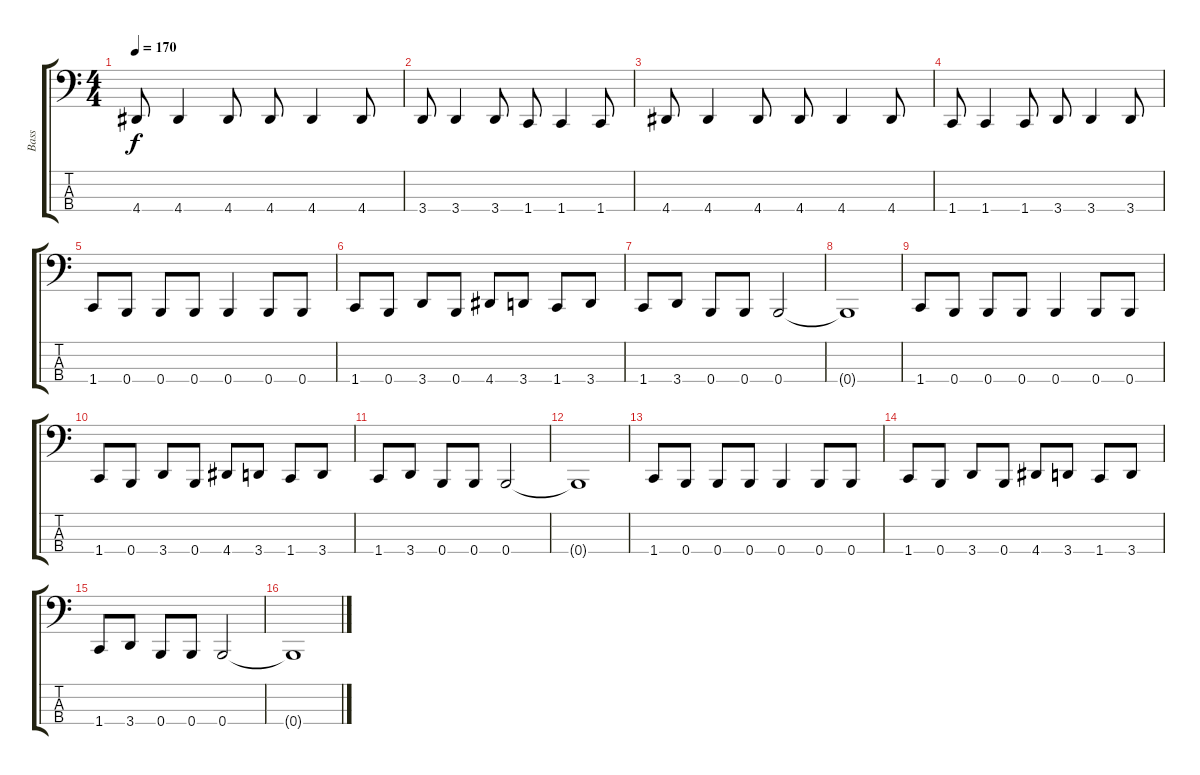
\track ("Bass" "Bass") {instrument electricbasspick}
\staff {score tabs}
\tuning (E2 B1 Gb1 B0) {hide}
\ts (4 4)
\tempo 170
\clef f4
\ks c
4.4.8{dy f} 4.4.4 4.4.8 4.4.8 4.4.4 4.4.8 |
3.4.8 3.4.4 3.4.8 1.4.8 1.4.4 1.4.8 |
4.4.8 4.4.4 4.4.8 4.4.8 4.4.4 4.4.8 |
1.4.8 1.4.4 1.4.8 3.4.8 3.4.4 3.4.8 |
1.4.8 0.4.8 0.4.8 0.4.8 0.4.4 0.4.8 0.4.8 |
1.4.8 0.4.8 3.4.8 0.4.8 4.4.8 3.4.8 1.4.8 3.4.8 |
1.4.8 3.4.8 0.4.8 0.4.8 0.4.2 |
0.4{t}.1 |
1.4.8 0.4.8 0.4.8 0.4.8 0.4.4 0.4.8 0.4.8 |
1.4.8 0.4.8 3.4.8 0.4.8 4.4.8 3.4.8 1.4.8 3.4.8 |
1.4.8 3.4.8 0.4.8 0.4.8 0.4.2 |
0.4{t}.1 |
1.4.8 0.4.8 0.4.8 0.4.8 0.4.4 0.4.8 0.4.8 |
1.4.8 0.4.8 3.4.8 0.4.8 4.4.8 3.4.8 1.4.8 3.4.8 |
1.4.8 3.4.8 0.4.8 0.4.8 0.4.2 |
0.4{t}.1
